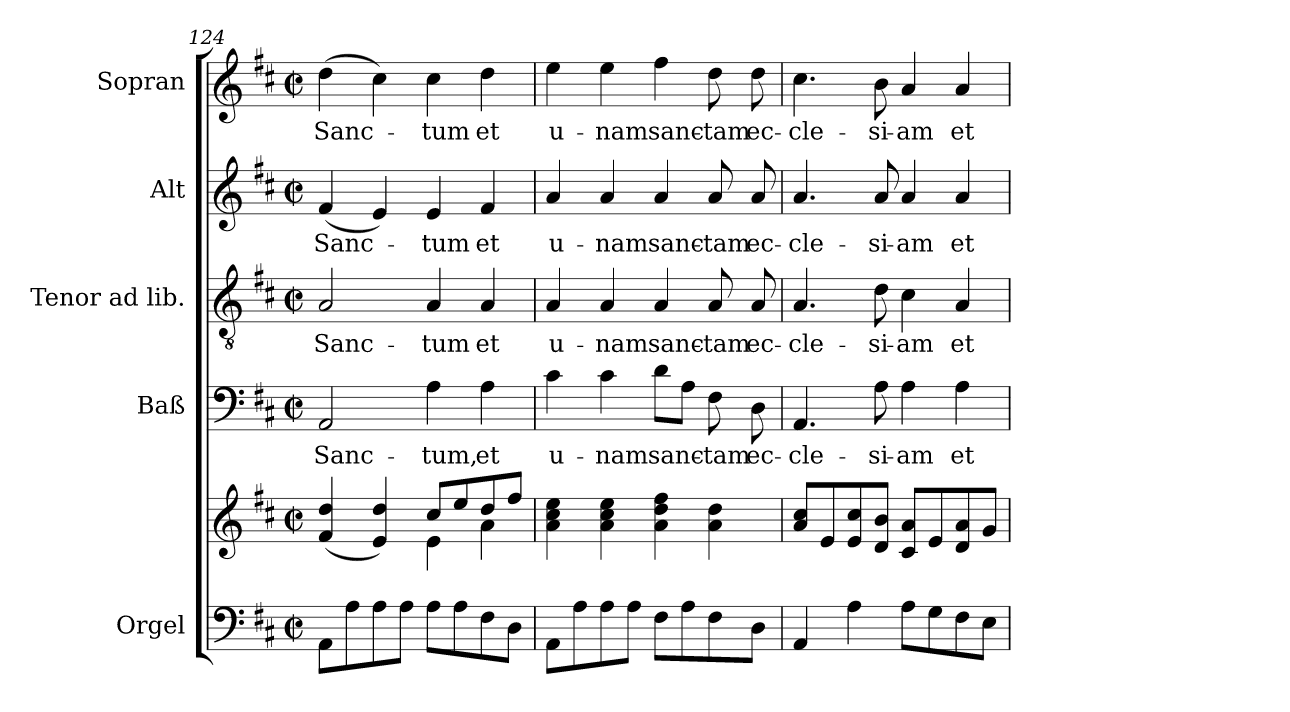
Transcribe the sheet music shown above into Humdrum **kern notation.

**kern	**kern	**kern	**text	**kern	**text	**kern	**text	**kern	**text
*part5	*part5	*part4	*part4	*part3	*part3	*part2	*part2	*part1	*part1
*staff6	*staff5	*staff4	*staff4	*staff3	*staff3	*staff2	*staff2	*staff1	*staff1
*I"Orgel	*	*I"Baß	*	*I"Tenor ad lib.	*	*I"Alt	*	*I"Sopran	*
*clefF4	*clefG2	*clefF4	*	*clefGv2	*	*clefG2	*	*clefG2	*
*k[f#c#]	*k[f#c#]	*k[f#c#]	*	*k[f#c#]	*	*k[f#c#]	*	*k[f#c#]	*
*D:	*D:	*D:	*	*D:	*	*D:	*	*D:	*
*M2/2	*M2/2	*M2/2	*	*M2/2	*	*M2/2	*	*M2/2	*
*met(c|)	*met(c|)	*met(c|)	*	*met(c|)	*	*met(c|)	*	*met(c|)	*
=124	=124	=124	=124	=124	=124	=124	=124	=124	=124
*	*^	*	*	*	*	*	*	*	*
!	!	!	!	!LO:LY:b	!	!LO:LY:b	!	!LO:LY:b	!	!LO:LY:b
8AA\L	(4f#/ 4dd/	2ryy	2AA/	Sanc-	2A/	Sanc-	(<4f#/	Sanc-	(>4dd\	Sanc-
8A\	.	.	.	.	.	.	.	.	.	.
8A\	4e/ 4dd/)	.	.	.	.	.	4e/)	.	4cc#\)	.
8A\J	.	.	.	.	.	.	.	.	.	.
!	!	!	!	!LO:LY:b	!	!LO:LY:b	!	!LO:LY:b	!	!LO:LY:b
8A\L	8cc#/L	4e\	4A\	-tum,	4A/	-tum	4e/	-tum	4cc#\	-tum
8A\	8ee/	.	.	.	.	.	.	.	.	.
!	!	!	!	!LO:LY:b	!	!LO:LY:b	!	!LO:LY:b	!	!LO:LY:b
8F#\	8dd/	4a\	4A\	et	4A/	et	4f#/	et	4dd\	et
8D\J	8ff#/J	.	.	.	.	.	.	.	.	.
*	*v	*v	*	*	*	*	*	*	*	*
=125	=125	=125	=125	=125	=125	=125	=125	=125	=125
!	!	!	!LO:LY:b	!	!LO:LY:b	!	!LO:LY:b	!	!LO:LY:b
8AA\L	4a\ 4cc#\ 4ee\	4c#\	u-	4A/	u-	4a/	u-	4ee\	u-
8A\	.	.	.	.	.	.	.	.	.
!	!	!	!LO:LY:b	!	!LO:LY:b	!	!LO:LY:b	!	!LO:LY:b
8A\	4a\ 4cc#\ 4ee\	4c#\	-nam	4A/	-nam	4a/	-nam	4ee\	-nam
8A\J	.	.	.	.	.	.	.	.	.
!	!	!	!LO:LY:b	!	!LO:LY:b	!	!LO:LY:b	!	!LO:LY:b
8F#\L	4a\ 4dd\ 4ff#\	8d\L	sanc-	4A/	sanc-	4a/	sanc-	4ff#\	sanc-
8A\	.	8A\J	.	.	.	.	.	.	.
!	!	!	!LO:LY:b	!	!LO:LY:b	!	!LO:LY:b	!	!LO:LY:b
8F#\	4a\ 4dd\	8F#\	-tam	8A/	-tam	8a/	-tam	8dd\	-tam
!	!	!	!LO:LY:b	!	!LO:LY:b	!	!LO:LY:b	!	!LO:LY:b
8D\J	.	8D\	ec-	8A/	ec-	8a/	ec-	8dd\	ec-
!!LO:LB:g=z
=126	=126	=126	=126	=126	=126	=126	=126	=126	=126
!	!	!	!LO:LY:b	!	!LO:LY:b	!	!LO:LY:b	!	!LO:LY:b
4AA/	8a/ 8cc#/L	4.AA/	-cle-	4.A/	-cle-	4.a/	-cle-	4.cc#\	-cle-
.	8e/	.	.	.	.	.	.	.	.
4A\	8e/ 8cc#/	.	.	.	.	.	.	.	.
!	!	!	!LO:LY:b	!	!LO:LY:b	!	!LO:LY:b	!	!LO:LY:b
.	8d/ 8b/J	8A\	-si-	8d\	-si-	8a/	-si-	8b\	-si-
!	!	!	!LO:LY:b	!	!LO:LY:b	!	!LO:LY:b	!	!LO:LY:b
8A\L	8c#/ 8a/L	4A\	-am	4c#\	-am	4a/	-am	4a/	-am
8G\	8e/	.	.	.	.	.	.	.	.
!	!	!	!LO:LY:b	!	!LO:LY:b	!	!LO:LY:b	!	!LO:LY:b
8F#\	8d/ 8a/	4A\	et	4A/	et	4a/	et	4a/	et
8E\J	8g/J	.	.	.	.	.	.	.	.
=	=	=	=	=	=	=	=	=	=
*-	*-	*-	*-	*-	*-	*-	*-	*-	*-
